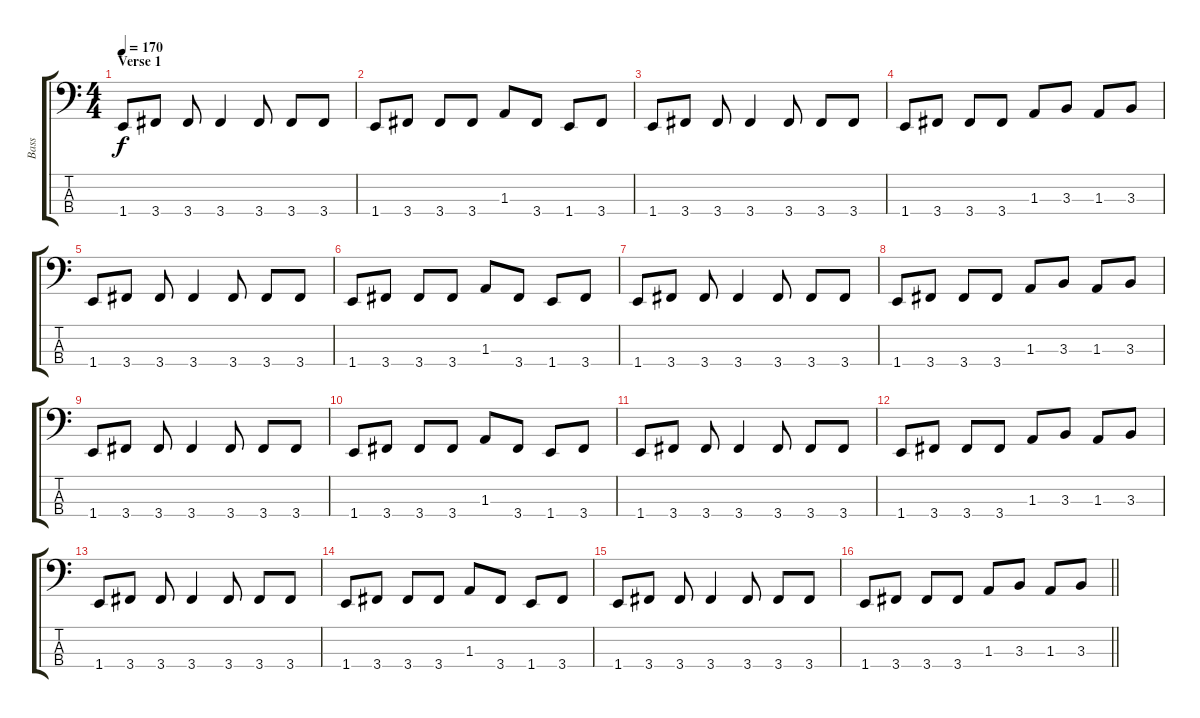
\track ("Bass" "Bass") {instrument electricbasspick}
\staff {score tabs}
\tuning (Gb2 Db2 Ab1 Eb1) {hide}
\ts (4 4)
\section ("" "Verse 1")
\tempo 170
\clef f4
\ks c
1.4.8{dy f} 3.4.8 3.4.8 3.4.4 3.4.8 3.4.8 3.4.8 |
1.4.8 3.4.8 3.4.8 3.4.8 1.3.8 3.4.8 1.4.8 3.4.8 |
1.4.8 3.4.8 3.4.8 3.4.4 3.4.8 3.4.8 3.4.8 |
1.4.8 3.4.8 3.4.8 3.4.8 1.3.8 3.3.8 1.3.8 3.3.8 |
1.4.8 3.4.8 3.4.8 3.4.4 3.4.8 3.4.8 3.4.8 |
1.4.8 3.4.8 3.4.8 3.4.8 1.3.8 3.4.8 1.4.8 3.4.8 |
1.4.8 3.4.8 3.4.8 3.4.4 3.4.8 3.4.8 3.4.8 |
1.4.8 3.4.8 3.4.8 3.4.8 1.3.8 3.3.8 1.3.8 3.3.8 |
1.4.8 3.4.8 3.4.8 3.4.4 3.4.8 3.4.8 3.4.8 |
1.4.8 3.4.8 3.4.8 3.4.8 1.3.8 3.4.8 1.4.8 3.4.8 |
1.4.8 3.4.8 3.4.8 3.4.4 3.4.8 3.4.8 3.4.8 |
1.4.8 3.4.8 3.4.8 3.4.8 1.3.8 3.3.8 1.3.8 3.3.8 |
1.4.8 3.4.8 3.4.8 3.4.4 3.4.8 3.4.8 3.4.8 |
1.4.8 3.4.8 3.4.8 3.4.8 1.3.8 3.4.8 1.4.8 3.4.8 |
1.4.8 3.4.8 3.4.8 3.4.4 3.4.8 3.4.8 3.4.8 |
\barLineRight lightlight
1.4.8 3.4.8 3.4.8 3.4.8 1.3.8 3.3.8 1.3.8 3.3.8
